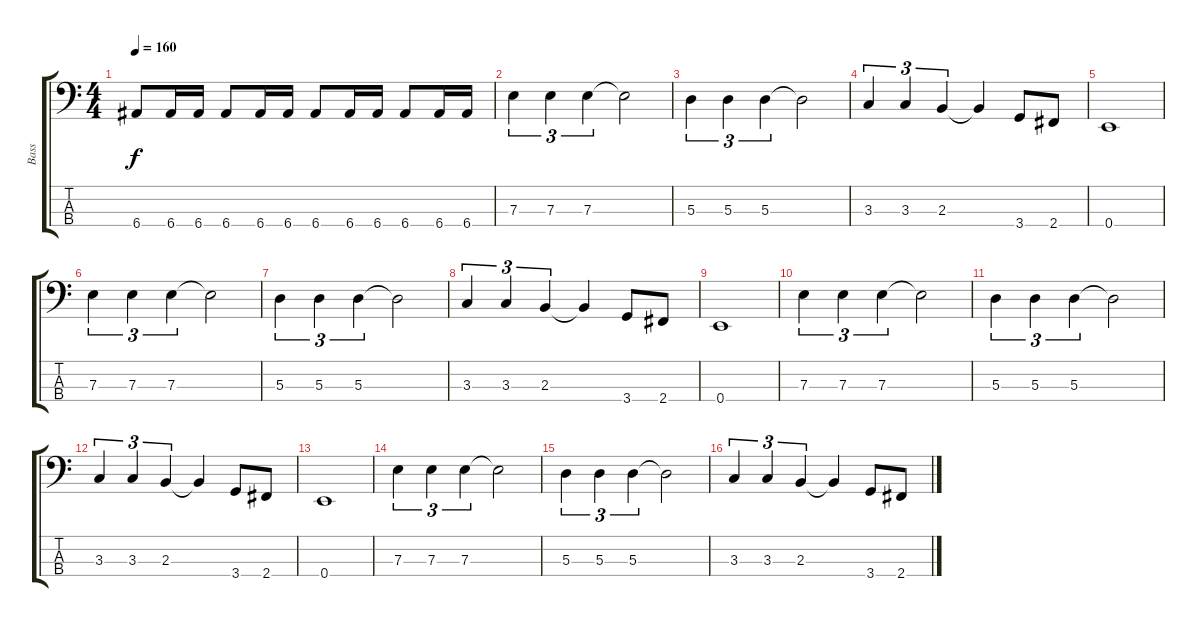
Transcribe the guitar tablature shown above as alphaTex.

\track ("Bass" "Bass") {instrument electricbasspick}
\staff {score tabs}
\tuning (G2 D2 A1 E1) {hide}
\ts (4 4)
\tempo 160
\clef f4
\ks c
6.4.8{dy f} 6.4.16 6.4.16 6.4.8 6.4.16 6.4.16 6.4.8 6.4.16 6.4.16 6.4.8 6.4.16 6.4.16 |
7.3.4{tu (3 2)} 7.3.4{tu (3 2)} 7.3.4{tu (3 2)} 7.3{t}.2 |
5.3.4{tu (3 2)} 5.3.4{tu (3 2)} 5.3.4{tu (3 2)} 5.3{t}.2 |
3.3.4{tu (3 2)} 3.3.4{tu (3 2)} 2.3.4{tu (3 2)} 2.3{t}.4 3.4.8 2.4.8 |
0.4.1 |
7.3.4{tu (3 2)} 7.3.4{tu (3 2)} 7.3.4{tu (3 2)} 7.3{t}.2 |
5.3.4{tu (3 2)} 5.3.4{tu (3 2)} 5.3.4{tu (3 2)} 5.3{t}.2 |
3.3.4{tu (3 2)} 3.3.4{tu (3 2)} 2.3.4{tu (3 2)} 2.3{t}.4 3.4.8 2.4.8 |
0.4.1 |
7.3.4{tu (3 2)} 7.3.4{tu (3 2)} 7.3.4{tu (3 2)} 7.3{t}.2 |
5.3.4{tu (3 2)} 5.3.4{tu (3 2)} 5.3.4{tu (3 2)} 5.3{t}.2 |
3.3.4{tu (3 2)} 3.3.4{tu (3 2)} 2.3.4{tu (3 2)} 2.3{t}.4 3.4.8 2.4.8 |
0.4.1 |
7.3.4{tu (3 2)} 7.3.4{tu (3 2)} 7.3.4{tu (3 2)} 7.3{t}.2 |
5.3.4{tu (3 2)} 5.3.4{tu (3 2)} 5.3.4{tu (3 2)} 5.3{t}.2 |
3.3.4{tu (3 2)} 3.3.4{tu (3 2)} 2.3.4{tu (3 2)} 2.3{t}.4 3.4.8 2.4.8
